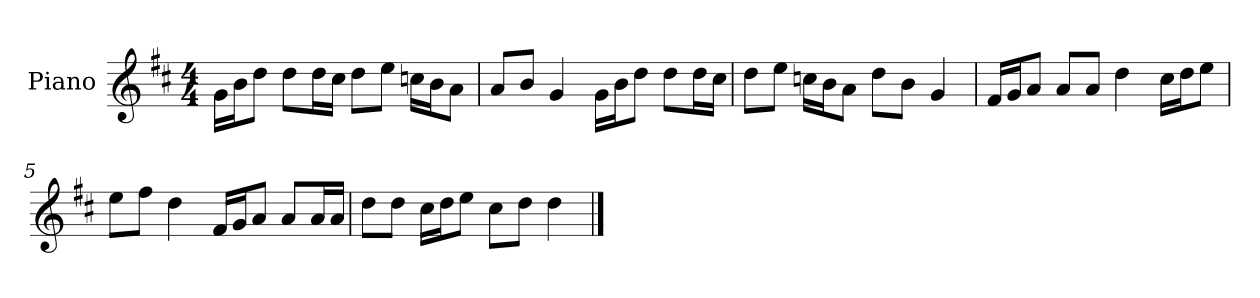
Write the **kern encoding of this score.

**kern
*part1
*staff1
*I"Piano
*I'P-no
*clefG2
*k[f#c#]
*M4/4
*MM90
=1
16g\LL
16b\J
8dd\J
8dd\L
16dd\L
16cc#\JJ
8dd\L
8ee\J
16ccn\LL
16b\J
8a\J
=2
8a/L
8b/J
4g/
16g\LL
16b\J
8dd\J
8dd\L
16dd\L
16cc#\JJ
=3
8dd\L
8ee\J
16ccn\LL
16b\J
8a\J
8dd\L
8b\J
4g/
=4
16f#/LL
16g/J
8a/J
8a/L
8a/J
4dd\
16cc#\LL
16dd\J
8ee\J
!!LO:LB:g=z
=5
8ee\L
8ff#\J
4dd\
16f#/LL
16g/J
8a/J
8a/L
16a/L
16a/JJ
=6
8dd\L
8dd\J
16cc#\LL
16dd\J
8ee\J
8cc#\L
8dd\J
4dd\
==
*-
